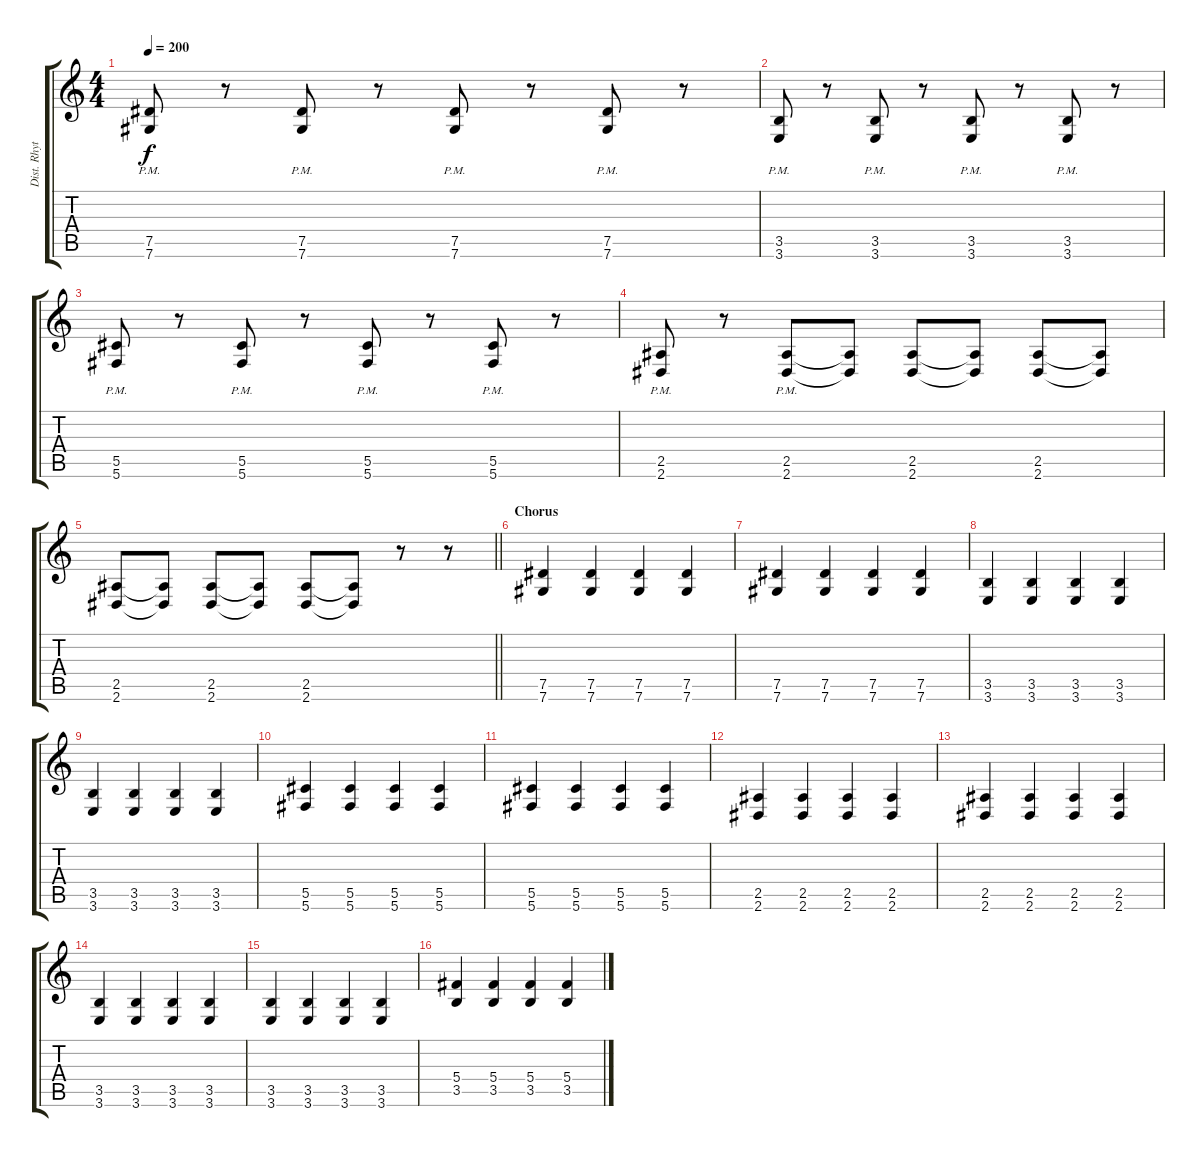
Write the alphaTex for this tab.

\track ("Dist. Rhytm Guitar [R]" "Dist. Rhyt") {instrument distortionguitar}
\staff {score tabs}
\tuning (Eb4 Bb3 Gb3 Db3 Ab2 Db2) {hide}
\ts (4 4)
\tempo 200
\clef g2
\ks c
(7.5{pm} 7.6{pm}).8{dy f} r.8 (7.5{pm} 7.6{pm}).8 r.8 (7.5{pm} 7.6{pm}).8 r.8 (7.5{pm} 7.6{pm}).8 r.8 |
(3.5{pm} 3.6{pm}).8 r.8 (3.5{pm} 3.6{pm}).8 r.8 (3.5{pm} 3.6{pm}).8 r.8 (3.5{pm} 3.6{pm}).8 r.8 |
(5.5{pm} 5.6{pm}).8 r.8 (5.5{pm} 5.6{pm}).8 r.8 (5.5{pm} 5.6{pm}).8 r.8 (5.5{pm} 5.6{pm}).8 r.8 |
(2.5{pm} 2.6{pm}).8 r.8 (2.5{pm} 2.6{pm}).8 (2.5{t} 2.6{t}).8 (2.5 2.6).8 (2.5{t} 2.6{t}).8 (2.5 2.6).8 (2.5{t} 2.6{t}).8 |
\barLineRight lightlight
(2.5 2.6).8 (2.5{t} 2.6{t}).8 (2.5 2.6).8 (2.5{t} 2.6{t}).8 (2.5 2.6).8 (2.5{t} 2.6{t}).8 r.8 r.8 |
\section ("" "Chorus")
(7.5 7.6).4 (7.5 7.6).4 (7.5 7.6).4 (7.5 7.6).4 |
(7.5 7.6).4 (7.5 7.6).4 (7.5 7.6).4 (7.5 7.6).4 |
(3.5 3.6).4 (3.5 3.6).4 (3.5 3.6).4 (3.5 3.6).4 |
(3.5 3.6).4 (3.5 3.6).4 (3.5 3.6).4 (3.5 3.6).4 |
(5.5 5.6).4 (5.5 5.6).4 (5.5 5.6).4 (5.5 5.6).4 |
(5.5 5.6).4 (5.5 5.6).4 (5.5 5.6).4 (5.5 5.6).4 |
(2.5 2.6).4 (2.5 2.6).4 (2.5 2.6).4 (2.5 2.6).4 |
(2.5 2.6).4 (2.5 2.6).4 (2.5 2.6).4 (2.5 2.6).4 |
(3.5 3.6).4 (3.5 3.6).4 (3.5 3.6).4 (3.5 3.6).4 |
(3.5 3.6).4 (3.5 3.6).4 (3.5 3.6).4 (3.5 3.6).4 |
(5.4 3.5).4 (5.4 3.5).4 (5.4 3.5).4 (5.4 3.5).4
